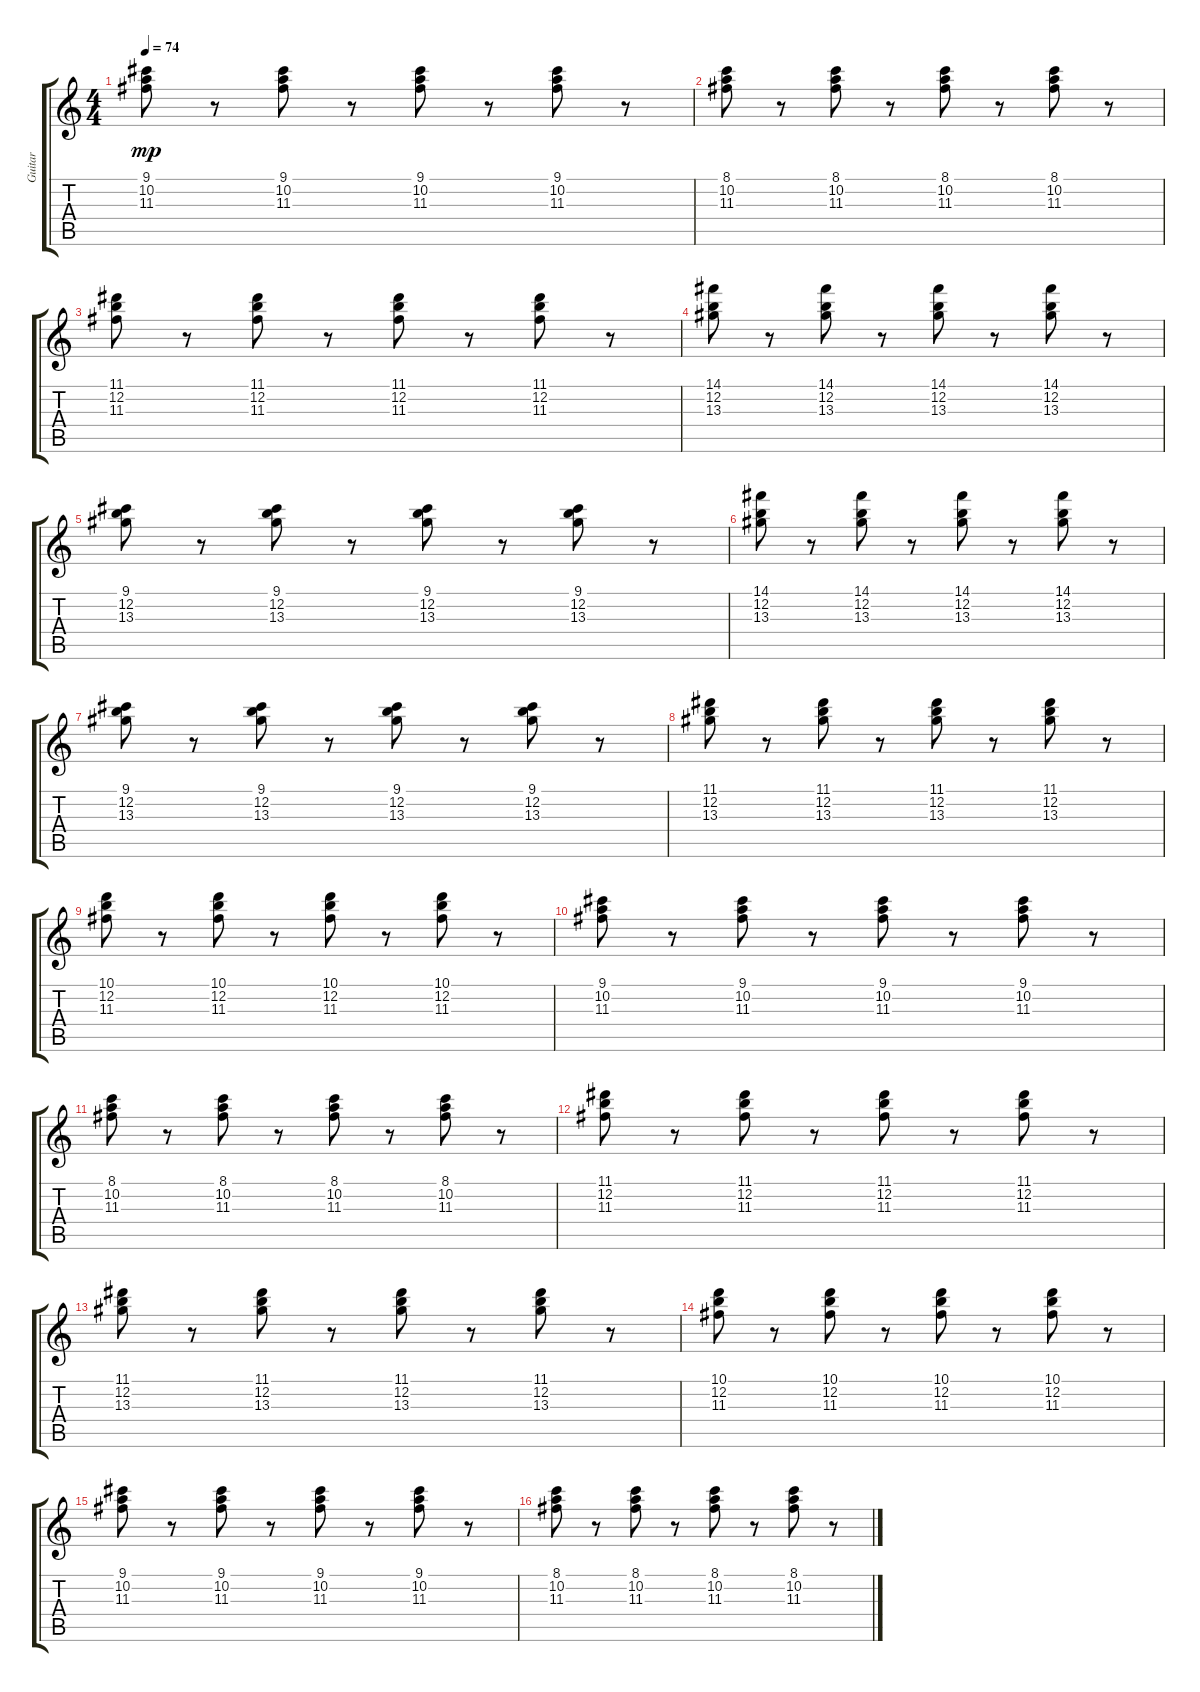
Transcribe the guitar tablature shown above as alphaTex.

\track ("Guitar" "Guitar") {instrument distortionguitar}
\staff {score tabs}
\tuning (E4 B3 G3 D3 A2 E2) {hide}
\ts (4 4)
\tempo 74
\clef g2
\ks c
(9.1 10.2 11.3).8{dy mp} r.8 (9.1 10.2 11.3).8 r.8 (9.1 10.2 11.3).8 r.8 (9.1 10.2 11.3).8 r.8 |
(8.1 10.2 11.3).8 r.8 (8.1 10.2 11.3).8 r.8 (8.1 10.2 11.3).8 r.8 (8.1 10.2 11.3).8 r.8 |
(11.1 12.2 11.3).8 r.8 (11.1 12.2 11.3).8 r.8 (11.1 12.2 11.3).8 r.8 (11.1 12.2 11.3).8 r.8 |
(14.1 12.2 13.3).8 r.8 (14.1 12.2 13.3).8 r.8 (14.1 12.2 13.3).8 r.8 (14.1 12.2 13.3).8 r.8 |
(9.1 12.2 13.3).8 r.8 (9.1 12.2 13.3).8 r.8 (9.1 12.2 13.3).8 r.8 (9.1 12.2 13.3).8 r.8 |
(14.1 12.2 13.3).8 r.8 (14.1 12.2 13.3).8 r.8 (14.1 12.2 13.3).8 r.8 (14.1 12.2 13.3).8 r.8 |
(9.1 12.2 13.3).8 r.8 (9.1 12.2 13.3).8 r.8 (9.1 12.2 13.3).8 r.8 (9.1 12.2 13.3).8 r.8 |
(11.1 12.2 13.3).8 r.8 (11.1 12.2 13.3).8 r.8 (11.1 12.2 13.3).8 r.8 (11.1 12.2 13.3).8 r.8 |
(10.1 12.2 11.3).8 r.8 (10.1 12.2 11.3).8 r.8 (10.1 12.2 11.3).8 r.8 (10.1 12.2 11.3).8 r.8 |
(9.1 10.2 11.3).8 r.8 (9.1 10.2 11.3).8 r.8 (9.1 10.2 11.3).8 r.8 (9.1 10.2 11.3).8 r.8 |
(8.1 10.2 11.3).8 r.8 (8.1 10.2 11.3).8 r.8 (8.1 10.2 11.3).8 r.8 (8.1 10.2 11.3).8 r.8 |
(11.1 12.2 11.3).8 r.8 (11.1 12.2 11.3).8 r.8 (11.1 12.2 11.3).8 r.8 (11.1 12.2 11.3).8 r.8 |
(11.1 12.2 13.3).8 r.8 (11.1 12.2 13.3).8 r.8 (11.1 12.2 13.3).8 r.8 (11.1 12.2 13.3).8 r.8 |
(10.1 12.2 11.3).8 r.8 (10.1 12.2 11.3).8 r.8 (10.1 12.2 11.3).8 r.8 (10.1 12.2 11.3).8 r.8 |
(9.1 10.2 11.3).8 r.8 (9.1 10.2 11.3).8 r.8 (9.1 10.2 11.3).8 r.8 (9.1 10.2 11.3).8 r.8 |
(8.1 10.2 11.3).8 r.8 (8.1 10.2 11.3).8 r.8 (8.1 10.2 11.3).8 r.8 (8.1 10.2 11.3).8 r.8
